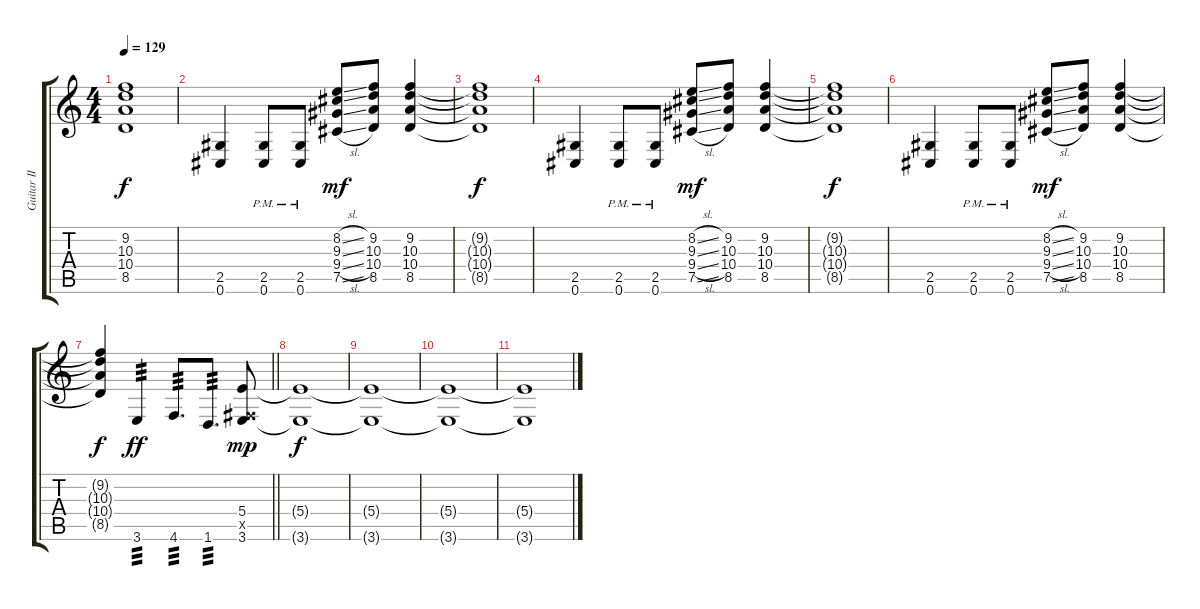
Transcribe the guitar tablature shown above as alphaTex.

\track ("Guitar II" "Guitar II") {instrument distortionguitar}
\staff {score tabs}
\tuning (Db4 Ab3 E3 B2 Gb2 Db2) {hide}
\ts (4 4)
\tempo 129
\clef g2
\ks c
(9.2{t} 10.3{t} 10.4{t} 8.5{t}).1{dy f} |
(2.5 0.6).4 (2.5{pm} 0.6{pm}).8 (2.5{pm} 0.6{pm}).8 (8.2{sl} 9.3{sl} 9.4{sl} 7.5{sl}).8{dy mf} (9.2 10.3 10.4 8.5).8 (9.2 10.3 10.4 8.5).4 |
(9.2{t} 10.3{t} 10.4{t} 8.5{t}).1{dy f} |
(2.5 0.6).4 (2.5{pm} 0.6{pm}).8 (2.5{pm} 0.6{pm}).8 (8.2{sl} 9.3{sl} 9.4{sl} 7.5{sl}).8{dy mf} (9.2 10.3 10.4 8.5).8 (9.2 10.3 10.4 8.5).4 |
(9.2{t} 10.3{t} 10.4{t} 8.5{t}).1{dy f} |
(2.5 0.6).4 (2.5{pm} 0.6{pm}).8 (2.5{pm} 0.6{pm}).8 (8.2{sl} 9.3{sl} 9.4{sl} 7.5{sl}).8{dy mf} (9.2 10.3 10.4 8.5).8 (9.2 10.3 10.4 8.5).4 |
\barLineRight lightlight
(9.2{t} 10.3{t} 10.4{t} 8.5{t}).4{dy f} 3.6.4{tp 3 dy ff} 4.6.8{d tp 3} 1.6.8{d tp 3} (5.4 0.5{x} 3.6).8{dy mp} |
(5.4{t} 3.6{t}).1{dy f} |
(5.4{t} 3.6{t}).1 |
(5.4{t} 3.6{t}).1 |
(5.4{t} 3.6{t}).1
